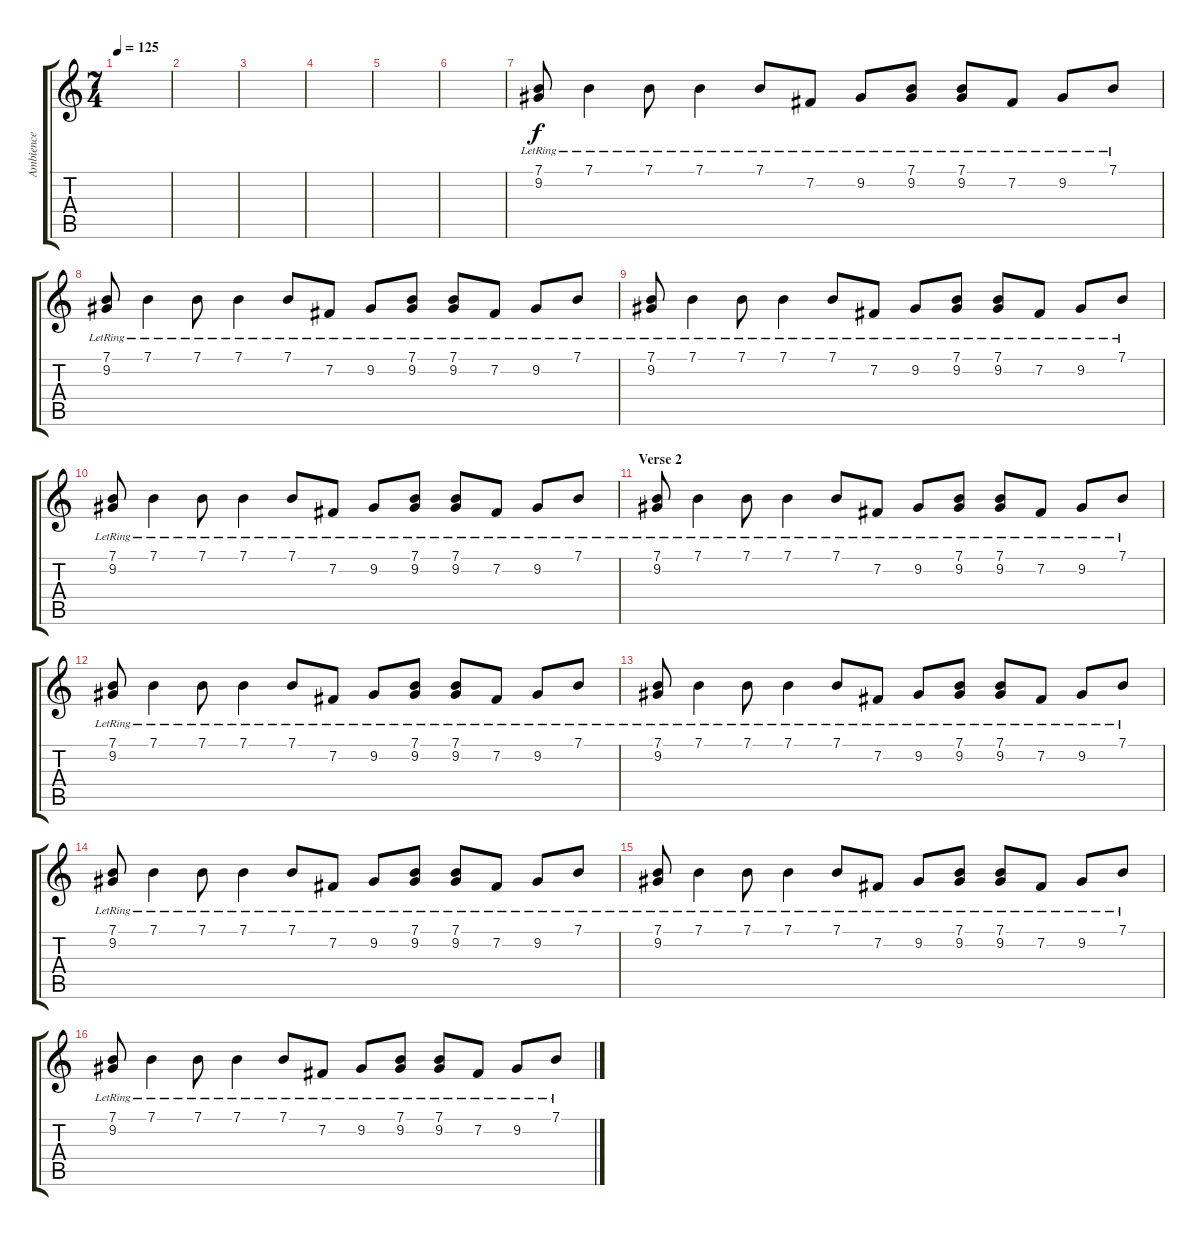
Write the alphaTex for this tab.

\track ("Ambience" "Ambience") {instrument pad5bowed}
\staff {score tabs}
\tuning (E4 B3 G3 D3 A2 E2) {hide}
\ts (7 4)
\tempo 125
\clef g2
\ks c
|
|
|
|
|
|
(7.1{lr} 9.2{lr}).8 7.1{lr}.4 7.1{lr}.8 7.1{lr}.4 7.1{lr}.8 7.2{lr}.8 9.2{lr}.8 (7.1{lr} 9.2{lr}).8 (7.1{lr} 9.2{lr}).8 7.2{lr}.8 9.2{lr}.8 7.1{lr}.8 |
(7.1{lr} 9.2{lr}).8 7.1{lr}.4 7.1{lr}.8 7.1{lr}.4 7.1{lr}.8 7.2{lr}.8 9.2{lr}.8 (7.1{lr} 9.2{lr}).8 (7.1{lr} 9.2{lr}).8 7.2{lr}.8 9.2{lr}.8 7.1{lr}.8 |
(7.1{lr} 9.2{lr}).8 7.1{lr}.4 7.1{lr}.8 7.1{lr}.4 7.1{lr}.8 7.2{lr}.8 9.2{lr}.8 (7.1{lr} 9.2{lr}).8 (7.1{lr} 9.2{lr}).8 7.2{lr}.8 9.2{lr}.8 7.1{lr}.8 |
(7.1{lr} 9.2{lr}).8 7.1{lr}.4 7.1{lr}.8 7.1{lr}.4 7.1{lr}.8 7.2{lr}.8 9.2{lr}.8 (7.1{lr} 9.2{lr}).8 (7.1{lr} 9.2{lr}).8 7.2{lr}.8 9.2{lr}.8 7.1{lr}.8 |
\section ("" "Verse 2")
(7.1{lr} 9.2{lr}).8 7.1{lr}.4 7.1{lr}.8 7.1{lr}.4 7.1{lr}.8 7.2{lr}.8 9.2{lr}.8 (7.1{lr} 9.2{lr}).8 (7.1{lr} 9.2{lr}).8 7.2{lr}.8 9.2{lr}.8 7.1{lr}.8 |
(7.1{lr} 9.2{lr}).8 7.1{lr}.4 7.1{lr}.8 7.1{lr}.4 7.1{lr}.8 7.2{lr}.8 9.2{lr}.8 (7.1{lr} 9.2{lr}).8 (7.1{lr} 9.2{lr}).8 7.2{lr}.8 9.2{lr}.8 7.1{lr}.8 |
(7.1{lr} 9.2{lr}).8 7.1{lr}.4 7.1{lr}.8 7.1{lr}.4 7.1{lr}.8 7.2{lr}.8 9.2{lr}.8 (7.1{lr} 9.2{lr}).8 (7.1{lr} 9.2{lr}).8 7.2{lr}.8 9.2{lr}.8 7.1{lr}.8 |
(7.1{lr} 9.2{lr}).8 7.1{lr}.4 7.1{lr}.8 7.1{lr}.4 7.1{lr}.8 7.2{lr}.8 9.2{lr}.8 (7.1{lr} 9.2{lr}).8 (7.1{lr} 9.2{lr}).8 7.2{lr}.8 9.2{lr}.8 7.1{lr}.8 |
(7.1{lr} 9.2{lr}).8 7.1{lr}.4 7.1{lr}.8 7.1{lr}.4 7.1{lr}.8 7.2{lr}.8 9.2{lr}.8 (7.1{lr} 9.2{lr}).8 (7.1{lr} 9.2{lr}).8 7.2{lr}.8 9.2{lr}.8 7.1{lr}.8 |
(7.1{lr} 9.2{lr}).8 7.1{lr}.4 7.1{lr}.8 7.1{lr}.4 7.1{lr}.8 7.2{lr}.8 9.2{lr}.8 (7.1{lr} 9.2{lr}).8 (7.1{lr} 9.2{lr}).8 7.2{lr}.8 9.2{lr}.8 7.1{lr}.8
